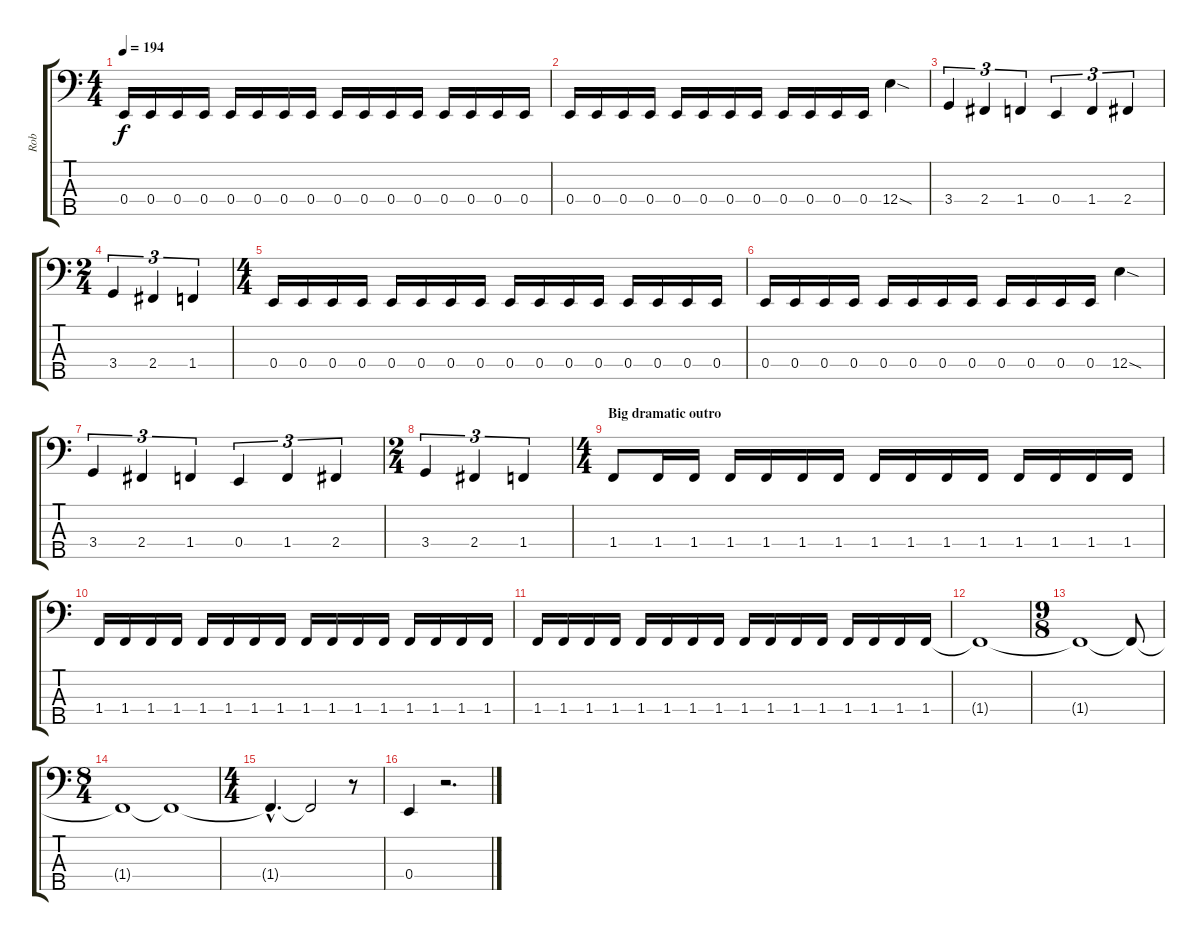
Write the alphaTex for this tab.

\track ("Rob" "Rob") {instrument electricbassfinger}
\staff {score tabs}
\tuning (G2 D2 A1 E1 B0) {hide}
\ts (4 4)
\tempo 194
\clef f4
\ks c
0.4.16{dy f} 0.4.16 0.4.16 0.4.16 0.4.16 0.4.16 0.4.16 0.4.16 0.4.16 0.4.16 0.4.16 0.4.16 0.4.16 0.4.16 0.4.16 0.4.16 |
0.4.16 0.4.16 0.4.16 0.4.16 0.4.16 0.4.16 0.4.16 0.4.16 0.4.16 0.4.16 0.4.16 0.4.16 12.4{sod}.4 |
3.4.4{tu (3 2)} 2.4.4{tu (3 2)} 1.4.4{tu (3 2)} 0.4.4{tu (3 2)} 1.4.4{tu (3 2)} 2.4.4{tu (3 2)} |
\ts (2 4)
3.4.4{tu (3 2)} 2.4.4{tu (3 2)} 1.4.4{tu (3 2)} |
\ts (4 4)
0.4.16 0.4.16 0.4.16 0.4.16 0.4.16 0.4.16 0.4.16 0.4.16 0.4.16 0.4.16 0.4.16 0.4.16 0.4.16 0.4.16 0.4.16 0.4.16 |
0.4.16 0.4.16 0.4.16 0.4.16 0.4.16 0.4.16 0.4.16 0.4.16 0.4.16 0.4.16 0.4.16 0.4.16 12.4{sod}.4 |
3.4.4{tu (3 2)} 2.4.4{tu (3 2)} 1.4.4{tu (3 2)} 0.4.4{tu (3 2)} 1.4.4{tu (3 2)} 2.4.4{tu (3 2)} |
\ts (2 4)
3.4.4{tu (3 2)} 2.4.4{tu (3 2)} 1.4.4{tu (3 2)} |
\ts (4 4)
\section ("" "Big dramatic outro")
1.4.8 1.4.16 1.4.16 1.4.16 1.4.16 1.4.16 1.4.16 1.4.16 1.4.16 1.4.16 1.4.16 1.4.16 1.4.16 1.4.16 1.4.16 |
1.4.16 1.4.16 1.4.16 1.4.16 1.4.16 1.4.16 1.4.16 1.4.16 1.4.16 1.4.16 1.4.16 1.4.16 1.4.16 1.4.16 1.4.16 1.4.16 |
1.4.16 1.4.16 1.4.16 1.4.16 1.4.16 1.4.16 1.4.16 1.4.16 1.4.16 1.4.16 1.4.16 1.4.16 1.4.16 1.4.16 1.4.16 1.4.16 |
1.4{t}.1 |
\ts (9 8)
1.4{t}.1 1.4{t}.8 |
\ts (8 4)
1.4{t}.1 1.4{t}.1 |
\ts (4 4)
1.4{hac t}.4{d} 1.4{t}.2 r.8 |
0.4.4 r.2{d}
